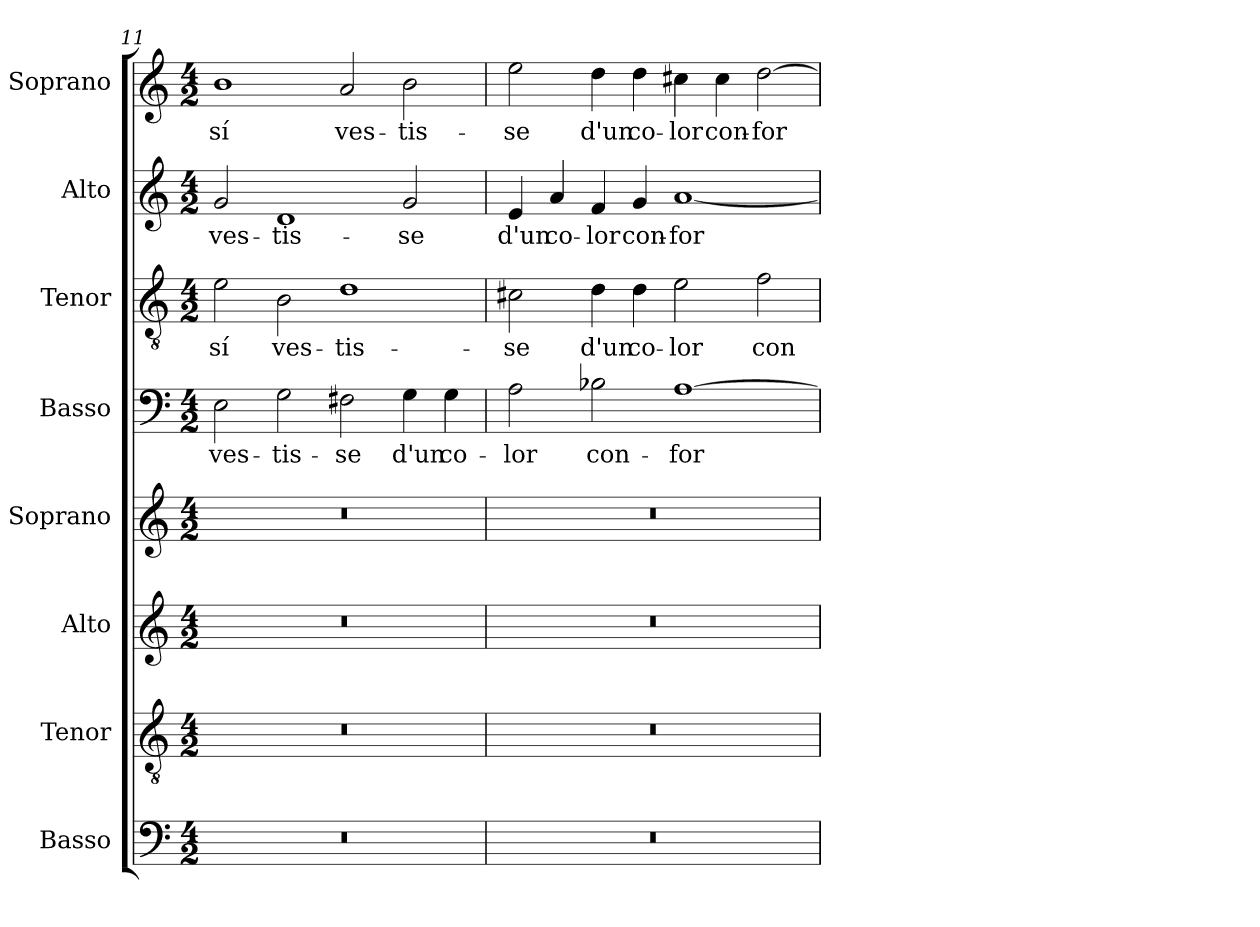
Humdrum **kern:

**kern	**kern	**kern	**kern	**kern	**text	**kern	**text	**kern	**text	**kern	**text
*part8	*part7	*part6	*part5	*part4	*part4	*part3	*part3	*part2	*part2	*part1	*part1
*staff8	*staff7	*staff6	*staff5	*staff4	*staff4	*staff3	*staff3	*staff2	*staff2	*staff1	*staff1
*I"Basso	*I"Tenor	*I"Alto	*I"Soprano	*I"Basso	*	*I"Tenor	*	*I"Alto	*	*I"Soprano	*
*	*I'T.	*I'A.	*I'Sop.	*	*	*I'T.	*	*I'A.	*	*I'Sop.	*
*clefF4	*clefGv2	*clefG2	*clefG2	*clefF4	*	*clefGv2	*	*clefG2	*	*clefG2	*
*	*ITrd7c12	*	*	*	*	*ITrd7c12	*	*	*	*	*
*k[]	*k[]	*k[]	*k[]	*k[]	*	*k[]	*	*k[]	*	*k[]	*
*C:	*C:	*C:	*C:	*C:	*	*C:	*	*C:	*	*C:	*
*M4/2	*M4/2	*M4/2	*M4/2	*M4/2	*	*M4/2	*	*M4/2	*	*M4/2	*
=11	=11	=11	=11	=11	=11	=11	=11	=11	=11	=11	=11
!LO:N:vis=1	!LO:N:vis=1	!LO:N:vis=1	!LO:N:vis=1	!	!	!	!	!	!	!	!
!	!	!	!	!	!LO:LY:b:color=#000000	!	!	!	!	!	!
!	!	!	!	!	!	!	!LO:LY:b:color=#000000	!	!	!	!
!	!	!	!	!	!	!	!	!	!LO:LY:b:color=#000000	!	!
!	!	!	!	!	!	!	!	!	!	!	!LO:LY:b:color=#000000
0r	0r	0r	0r	2Ei\	ves-	2Ei\	-sí	2gi/	ves-	1bi	-sí
!	!	!	!	!	!LO:LY:b:color=#000000	!	!	!	!	!	!
!	!	!	!	!	!	!	!LO:LY:b:color=#000000	!	!	!	!
!	!	!	!	!	!	!	!	!	!LO:LY:b:color=#000000	!	!
.	.	.	.	2Gi\	-tis-	2BBi\	ves-	1di	-tis-	.	.
!	!	!	!	!	!LO:LY:b:color=#000000	!	!	!	!	!	!
!	!	!	!	!	!	!	!LO:LY:b:color=#000000	!	!	!	!
!	!	!	!	!	!	!	!	!	!	!	!LO:LY:b:color=#000000
.	.	.	.	2F#Xi\	-se	1Di	-tis-	.	.	2ai/	ves-
!	!	!	!	!	!LO:LY:b:color=#000000	!	!	!	!	!	!
!	!	!	!	!	!	!	!	!	!LO:LY:b:color=#000000	!	!
!	!	!	!	!	!	!	!	!	!	!	!LO:LY:b:color=#000000
.	.	.	.	4Gi\	d'un	.	.	2gi/	-se	2bi\	-tis-
!	!	!	!	!	!LO:LY:b:color=#000000	!	!	!	!	!	!
.	.	.	.	4Gi\	co-	.	.	.	.	.	.
=12	=12	=12	=12	=12	=12	=12	=12	=12	=12	=12	=12
!LO:N:vis=1	!LO:N:vis=1	!LO:N:vis=1	!LO:N:vis=1	!	!	!	!	!	!	!	!
!	!	!	!	!	!LO:LY:b:color=#000000	!	!	!	!	!	!
!	!	!	!	!	!	!	!LO:LY:b:color=#000000	!	!	!	!
!	!	!	!	!	!	!	!	!	!LO:LY:b:color=#000000	!	!
!	!	!	!	!	!	!	!	!	!	!	!LO:LY:b:color=#000000
0r	0r	0r	0r	2Ai\	-lor	2C#Xi\	-se	4ei/	d'un	2eei\	-se
!	!	!	!	!	!	!	!	!	!LO:LY:b:color=#000000	!	!
.	.	.	.	.	.	.	.	4ai/	co-	.	.
!	!	!	!	!	!LO:LY:b:color=#000000	!	!	!	!	!	!
!	!	!	!	!	!	!	!LO:LY:b:color=#000000	!	!	!	!
!	!	!	!	!	!	!	!	!	!LO:LY:b:color=#000000	!	!
!	!	!	!	!	!	!	!	!	!	!	!LO:LY:b:color=#000000
.	.	.	.	2B-Xi\	con-	4Di\	d'un	4fi/	-lor	4ddi\	d'un
!	!	!	!	!	!	!	!LO:LY:b:color=#000000	!	!	!	!
!	!	!	!	!	!	!	!	!	!LO:LY:b:color=#000000	!	!
!	!	!	!	!	!	!	!	!	!	!	!LO:LY:b:color=#000000
.	.	.	.	.	.	4Di\	co-	4gi/	con-	4ddi\	co-
!	!	!	!	!	!LO:LY:b:color=#000000	!	!	!	!	!	!
!	!	!	!	!	!	!	!LO:LY:b:color=#000000	!	!	!	!
!	!	!	!	!	!	!	!	!	!LO:LY:b:color=#000000	!	!
!	!	!	!	!	!	!	!	!	!	!	!LO:LY:b:color=#000000
.	.	.	.	[1Ai	-for-	2Ei\	-lor	[1ai	-for-	4cc#Xi\	-lor
!	!	!	!	!	!	!	!	!	!	!	!LO:LY:b:color=#000000
.	.	.	.	.	.	.	.	.	.	4cc#i\	con-
!	!	!	!	!	!	!	!LO:LY:b:color=#000000	!	!	!	!
!	!	!	!	!	!	!	!	!	!	!	!LO:LY:b:color=#000000
.	.	.	.	.	.	2Fi\	con-	.	.	[2ddi\	-for-
=	=	=	=	=	=	=	=	=	=	=	=
*-	*-	*-	*-	*-	*-	*-	*-	*-	*-	*-	*-
